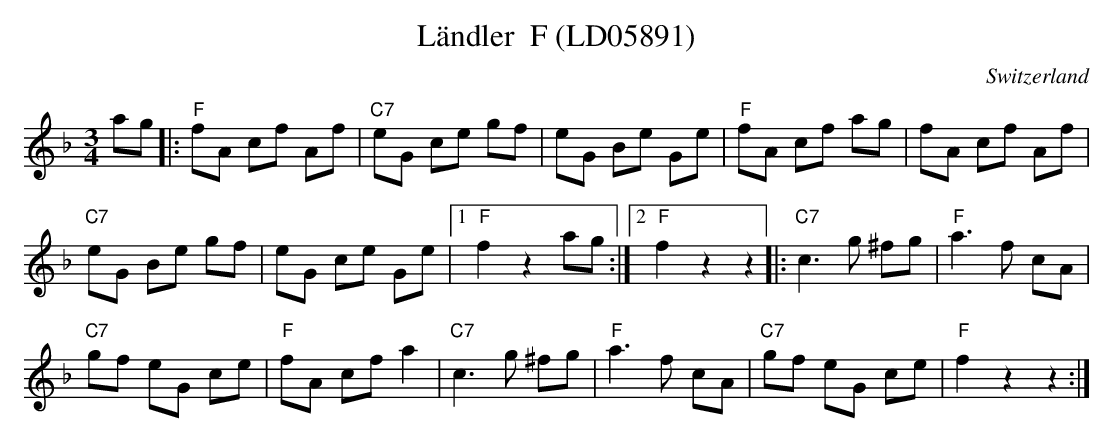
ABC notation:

X:1
T:Ländler  F (LD05891)
O:Switzerland
M:3/4
L:1/8
K:F major
ag |: "F"fA cf Af | "C7"eG ce gf | eG Be Ge | "F"fA cf ag | fA cf Af |
"C7"eG Be gf | eG ce Ge |1 "F"f2z2ag :|2 "F"f2z2z2 |: "C7"c3g ^fg | "F"a3f cA |
"C7"gf eG ce | "F"fA cfa2 | "C7"c3g ^fg | "F"a3f cA | "C7"gf eG ce | "F"f2z2z2 :|
